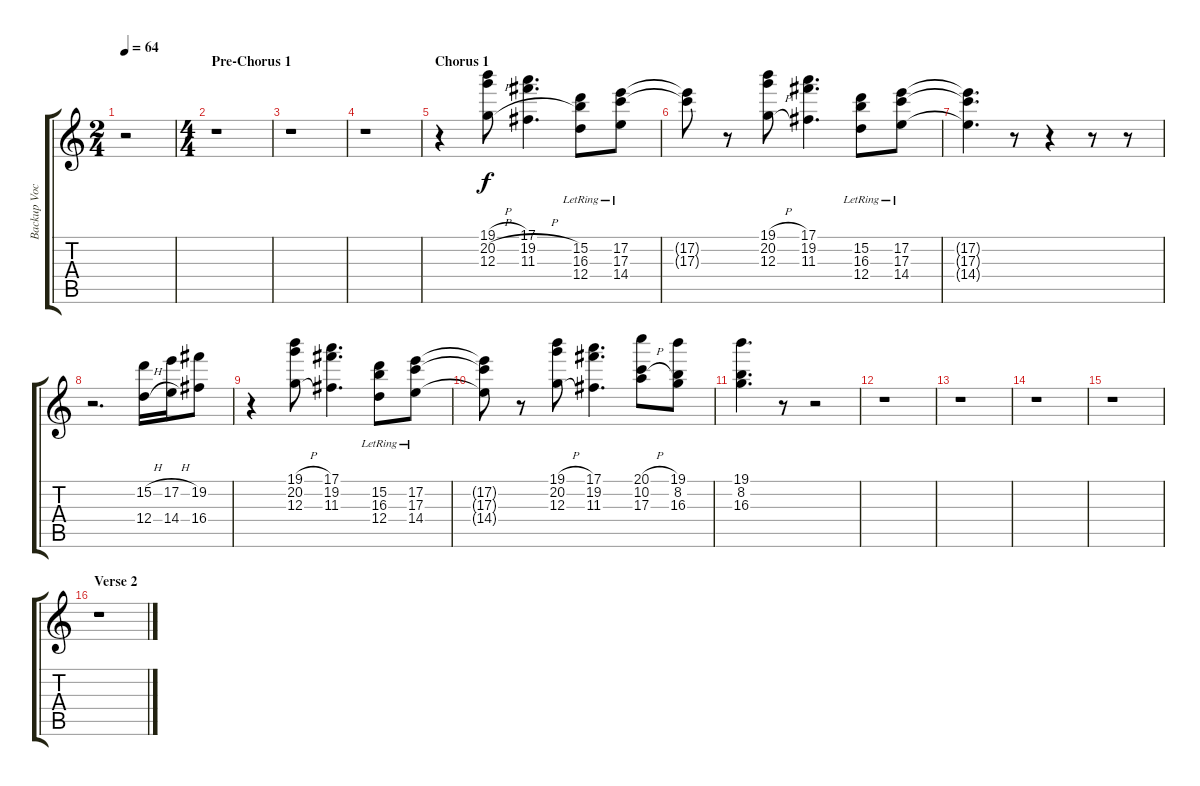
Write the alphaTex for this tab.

\track ("Backup Vocals" "Backup Voc") {instrument electricbassfinger}
\staff {score tabs}
\tuning (E4 B3 G3 D3 A2 E2) {hide}
\ts (2 4)
\tempo 64
\clef g2
\ks c
r.2{dy f} |
\ts (4 4)
\section ("" "Pre-Chorus 1")
r.1 |
r.1 |
r.1 |
\section ("" "Chorus 1")
r.4 (19.1{h} 20.2{h} 12.3{h}).8 (17.1 19.2{h} 11.3{h}).4{d} (15.2{lr} 16.3 12.4).8 (17.2{lr} 17.3 14.4).8 |
(17.2{t} 17.3{t}).8 r.8 (19.1{h} 20.2{h} 12.3{h}).8 (17.1 19.2 11.3).4{d} (15.2{lr} 16.3 12.4).8 (17.2{lr} 17.3 14.4).8 |
(17.2{t} 17.3{t} 14.4{t}).4{d} r.8 r.4 r.8 r.8 |
r.2{d} (15.2{h} 12.4{h}).16 (17.2{h} 14.4{h}).16 (19.2 16.4).8 |
r.4 (19.1{h} 20.2{h} 12.3{h}).8 (17.1 19.2 11.3).4{d} (15.2{lr} 16.3 12.4).8 (17.2{lr} 17.3 14.4).8 |
(17.2{t} 17.3{t} 14.4{t}).8 r.8 (19.1{h} 20.2{h} 12.3{h}).8 (17.1 19.2 11.3).4{d} (20.1{h} 10.2{h} 17.3{h}).8 (19.1 8.2 16.3).8 |
(19.1 8.2 16.3).4{d} r.8 r.2 |
r.1 |
r.1 |
r.1 |
r.1 |
\section ("" "Verse 2")
r.1
